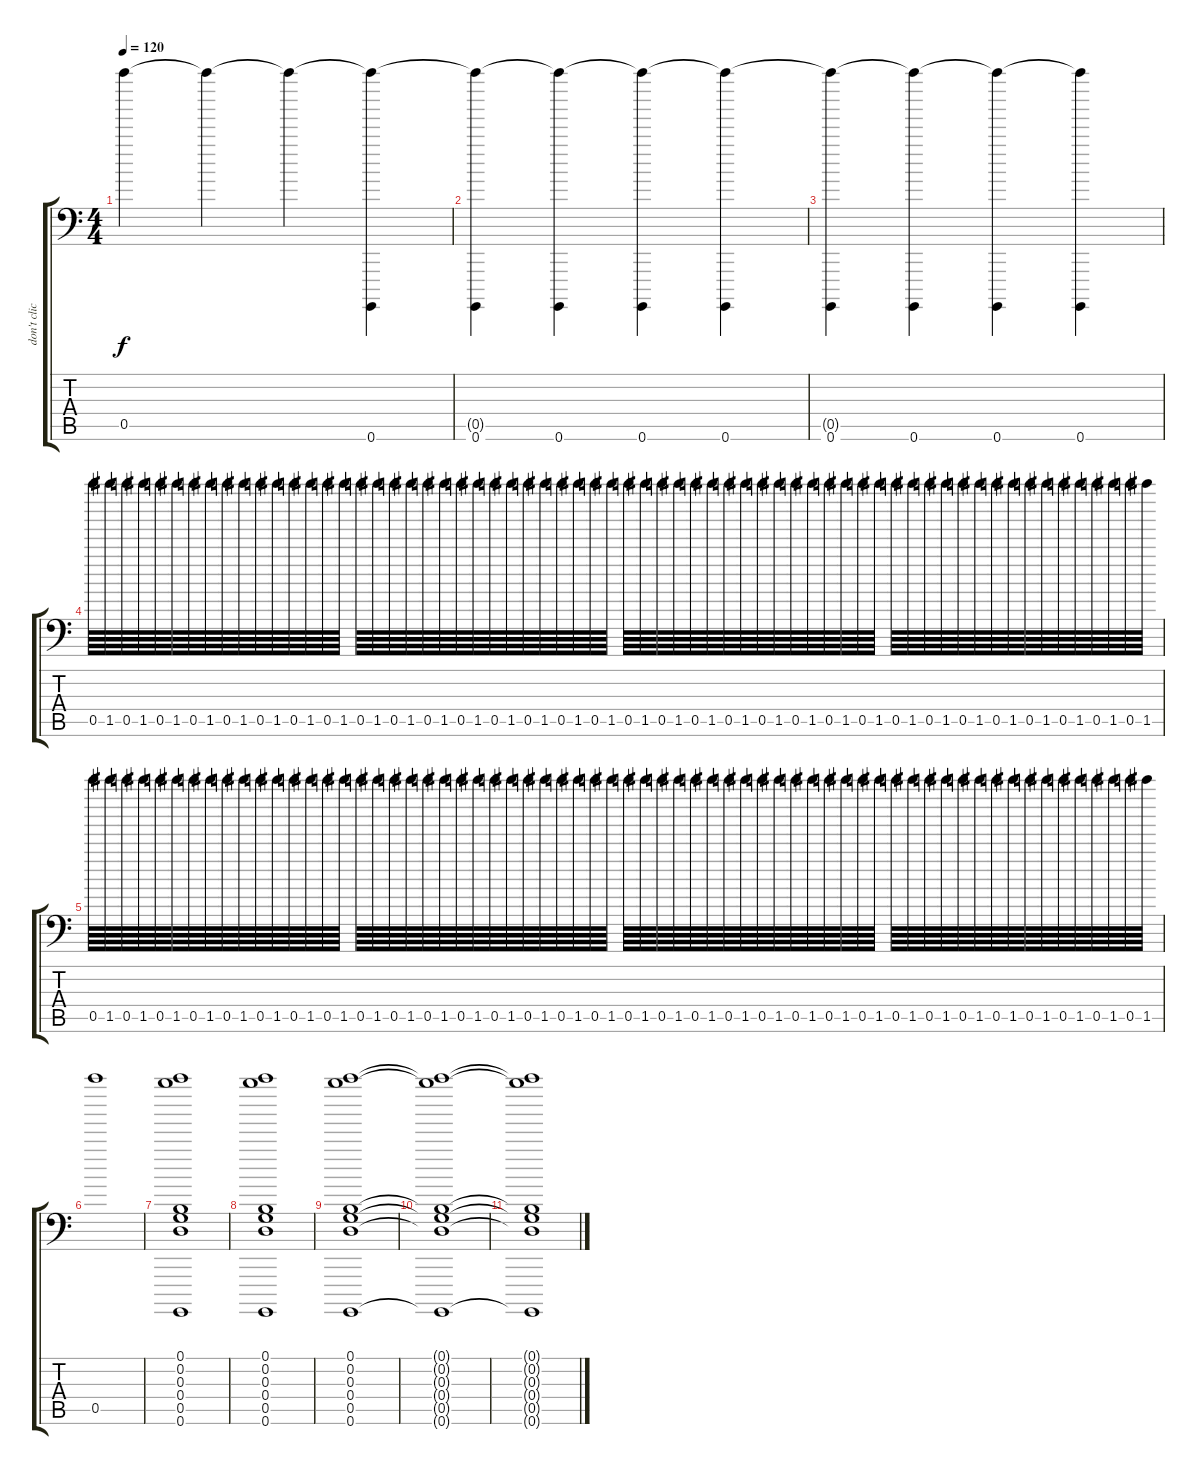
\track ("don't click here!" "don't clic") {instrument violin}
\staff {score tabs}
\tuning (B7 B3 G3 D3 C8 G0) {hide}
\ts (4 4)
\tempo 120
\clef f4
\ks c
0.5.4{dy f instrument violin} 0.5{t}.4 0.5{t}.4 (0.5{t} 0.6).4 |
(0.5{t} 0.6).4 (0.5{t} 0.6).4 (0.5{t} 0.6).4 (0.5{t} 0.6).4 |
(0.5{t} 0.6).4 (0.5{t} 0.6).4 (0.5{t} 0.6).4 (0.5{t} 0.6).4 |
0.5.64 1.5.64 0.5.64 1.5.64 0.5.64 1.5.64 0.5.64 1.5.64 0.5.64 1.5.64 0.5.64 1.5.64 0.5.64 1.5.64 0.5.64 1.5.64 0.5.64 1.5.64 0.5.64 1.5.64 0.5.64 1.5.64 0.5.64 1.5.64 0.5.64 1.5.64 0.5.64 1.5.64 0.5.64 1.5.64 0.5.64 1.5.64 0.5.64 1.5.64 0.5.64 1.5.64 0.5.64 1.5.64 0.5.64 1.5.64 0.5.64 1.5.64 0.5.64 1.5.64 0.5.64 1.5.64 0.5.64 1.5.64 0.5.64 1.5.64 0.5.64 1.5.64 0.5.64 1.5.64 0.5.64 1.5.64 0.5.64 1.5.64 0.5.64 1.5.64 0.5.64 1.5.64 0.5.64 1.5.64 |
0.5.64 1.5.64 0.5.64 1.5.64 0.5.64 1.5.64 0.5.64 1.5.64 0.5.64 1.5.64 0.5.64 1.5.64 0.5.64 1.5.64 0.5.64 1.5.64 0.5.64 1.5.64 0.5.64 1.5.64 0.5.64 1.5.64 0.5.64 1.5.64 0.5.64 1.5.64 0.5.64 1.5.64 0.5.64 1.5.64 0.5.64 1.5.64 0.5.64 1.5.64 0.5.64 1.5.64 0.5.64 1.5.64 0.5.64 1.5.64 0.5.64 1.5.64 0.5.64 1.5.64 0.5.64 1.5.64 0.5.64 1.5.64 0.5.64 1.5.64 0.5.64 1.5.64 0.5.64 1.5.64 0.5.64 1.5.64 0.5.64 1.5.64 0.5.64 1.5.64 0.5.64 1.5.64 0.5.64 1.5.64 |
0.5.1 |
(0.1 0.2 0.3 0.4 0.5 0.6).1{instrument birdtweet} |
(0.1 0.2 0.3 0.4 0.5 0.6).1{instrument telephonering} |
(0.1 0.2 0.3 0.4 0.5 0.6).1{instrument seashore} |
(0.1{t} 0.2{t} 0.3{t} 0.4{t} 0.5{t} 0.6{t}).1 |
(0.1{t} 0.2{t} 0.3{t} 0.4{t} 0.5{t} 0.6{t}).1
